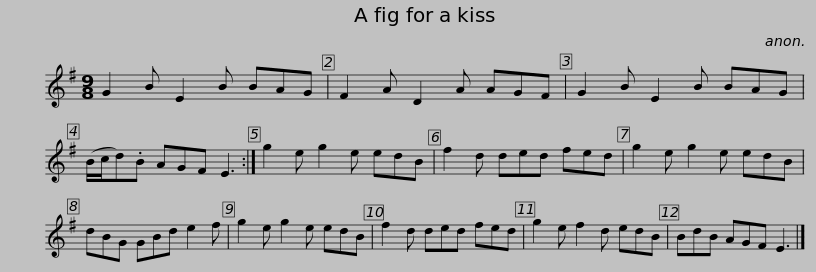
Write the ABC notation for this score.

X:1
L:1/8
M:9/8
I:linebreak $
K:Emin
V:1 treble
V:1
 G2 B E2 B BAG | F2 A D2 A AGF | G2 B E2 B BAG | (B/c/d).B AGF E3 :| g2 e g2 e edB |$ %5
 f2 d ded fed | g2 e g2 e edB | dBG GBd e2 f | g2 e g2 e edB | f2 d ded fed | %10
 g2 e f2 d edB |$ BdB AGF E3 |] %12
